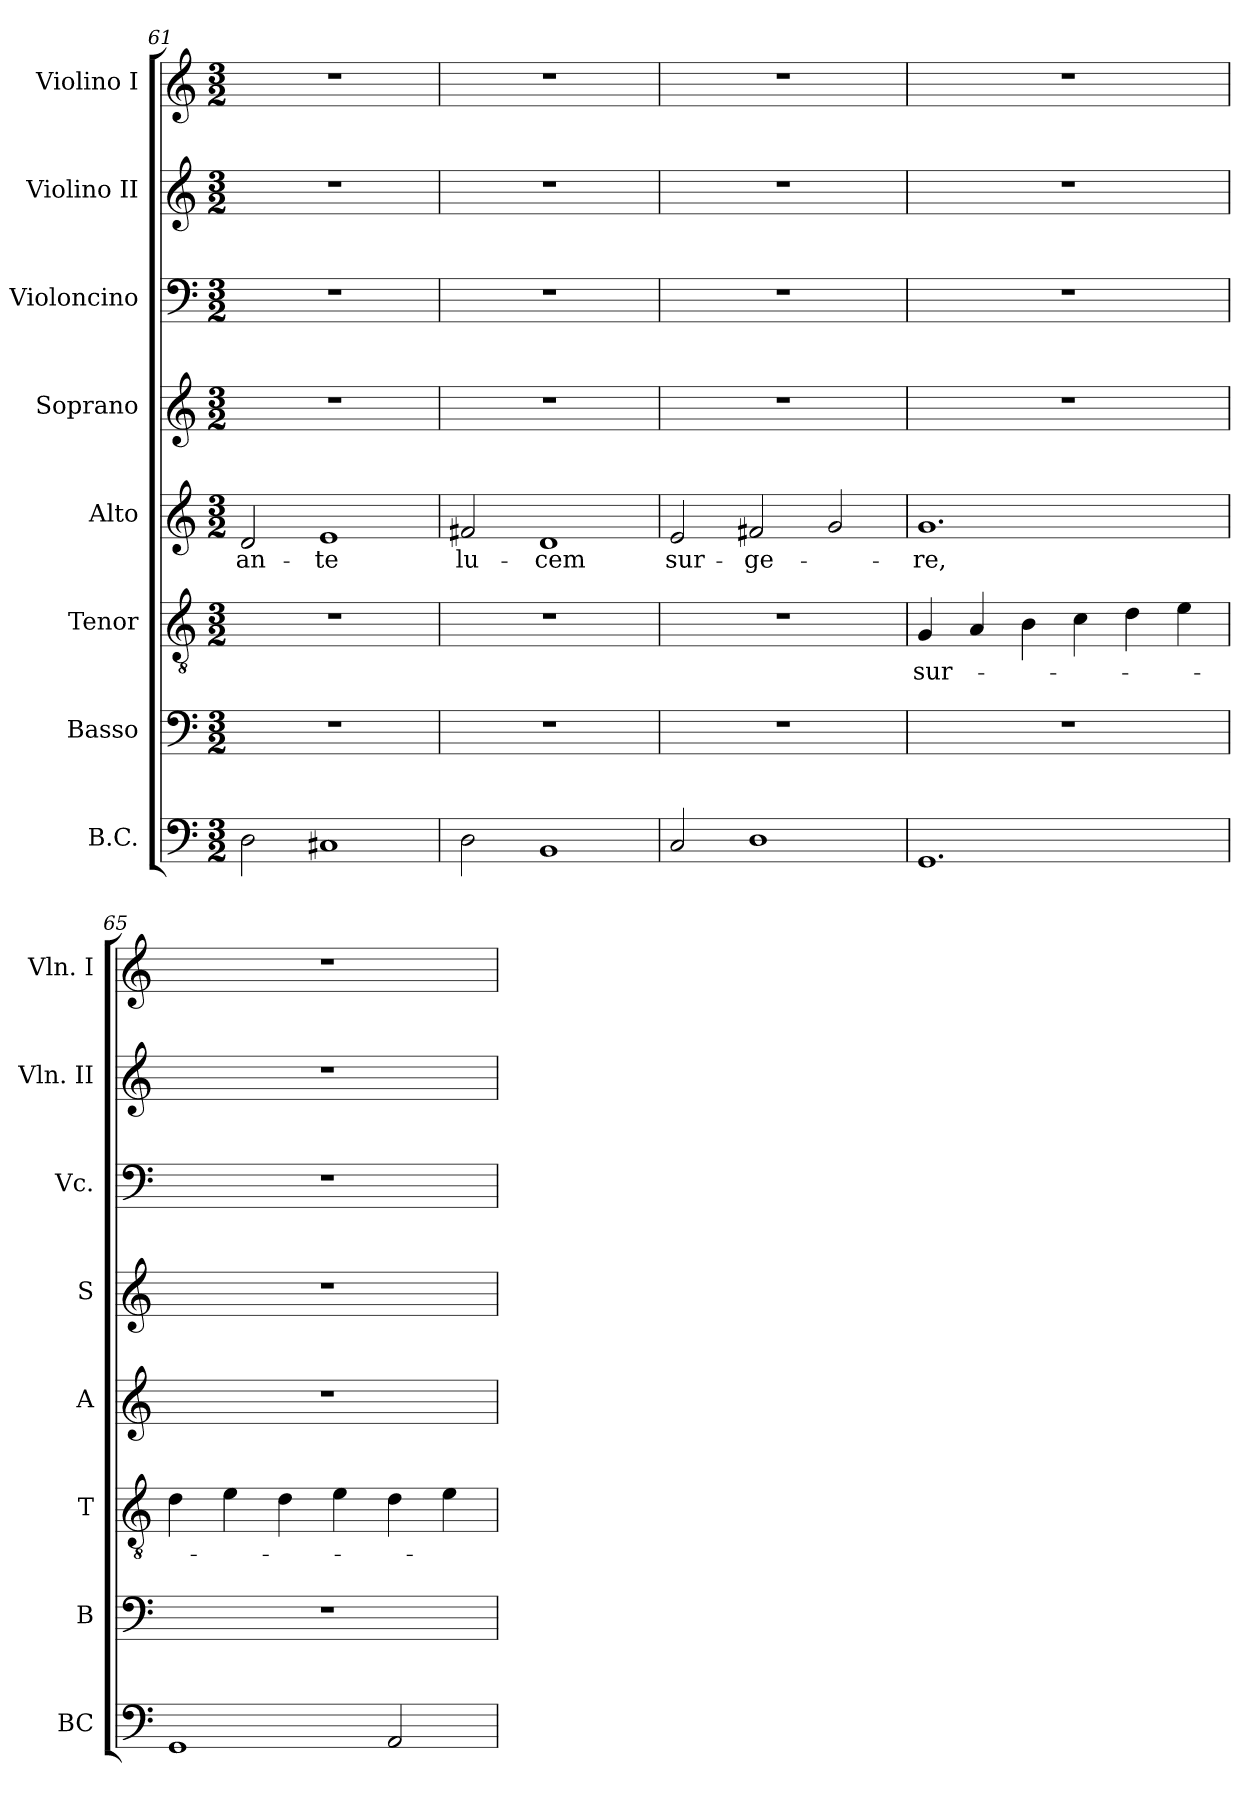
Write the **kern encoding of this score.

**kern	**kern	**kern	**text	**kern	**text	**kern	**kern	**kern	**kern
*part8	*part7	*part6	*part6	*part5	*part5	*part4	*part3	*part2	*part1
*staff8	*staff7	*staff6	*staff6	*staff5	*staff5	*staff4	*staff3	*staff2	*staff1
*I"B.C.	*I"Basso	*I"Tenor	*	*I"Alto	*	*I"Soprano	*I"Violoncino	*I"Violino II	*I"Violino I
*I'BC	*I'B	*I'T	*	*I'A	*	*I'S	*I'Vc.	*I'Vln. II	*I'Vln. I
*clefF4	*clefF4	*clefGv2	*	*clefG2	*	*clefG2	*clefF4	*clefG2	*clefG2
*k[]	*k[]	*k[]	*	*k[]	*	*k[]	*k[]	*k[]	*k[]
*C:	*C:	*C:	*	*C:	*	*C:	*C:	*C:	*C:
*M3/2	*M3/2	*M3/2	*	*M3/2	*	*M3/2	*M3/2	*M3/2	*M3/2
=61	=61	=61	=61	=61	=61	=61	=61	=61	=61
!	!	!	!	!	!LO:LY:b	!	!	!	!
2D\	1.r	1.r	.	2d/	an-	1.r	1.r	1.r	1.r
!	!	!	!	!	!LO:LY:b	!	!	!	!
1C#X	.	.	.	1e	-te	.	.	.	.
=62	=62	=62	=62	=62	=62	=62	=62	=62	=62
!	!	!	!	!	!LO:LY:b	!	!	!	!
2D\	1.r	1.r	.	2f#X/	lu-	1.r	1.r	1.r	1.r
!	!	!	!	!	!LO:LY:b	!	!	!	!
1BB	.	.	.	1d	-cem	.	.	.	.
=63	=63	=63	=63	=63	=63	=63	=63	=63	=63
!	!	!	!	!	!LO:LY:b	!	!	!	!
2C/	1.r	1.r	.	2e/	sur-	1.r	1.r	1.r	1.r
!	!	!	!	!	!LO:LY:b	!	!	!	!
1D	.	.	.	2f#X/	-ge-	.	.	.	.
.	.	.	.	2g/	.	.	.	.	.
!!LO:PB:g=z
=64	=64	=64	=64	=64	=64	=64	=64	=64	=64
!	!	!	!LO:LY:b	!	!LO:LY:b	!	!	!	!
1.GG	1.r	4G/	sur-	1.g	-re,	1.r	1.r	1.r	1.r
.	.	4A/	.	.	.	.	.	.	.
.	.	4B\	.	.	.	.	.	.	.
.	.	4c\	.	.	.	.	.	.	.
.	.	4d\	.	.	.	.	.	.	.
.	.	4e\	.	.	.	.	.	.	.
=65	=65	=65	=65	=65	=65	=65	=65	=65	=65
1GG	1.r	4d\	.	1.r	.	1.r	1.r	1.r	1.r
.	.	4e\	.	.	.	.	.	.	.
.	.	4d\	.	.	.	.	.	.	.
.	.	4e\	.	.	.	.	.	.	.
2AA/	.	4d\	.	.	.	.	.	.	.
.	.	4e\	.	.	.	.	.	.	.
=	=	=	=	=	=	=	=	=	=
*-	*-	*-	*-	*-	*-	*-	*-	*-	*-
